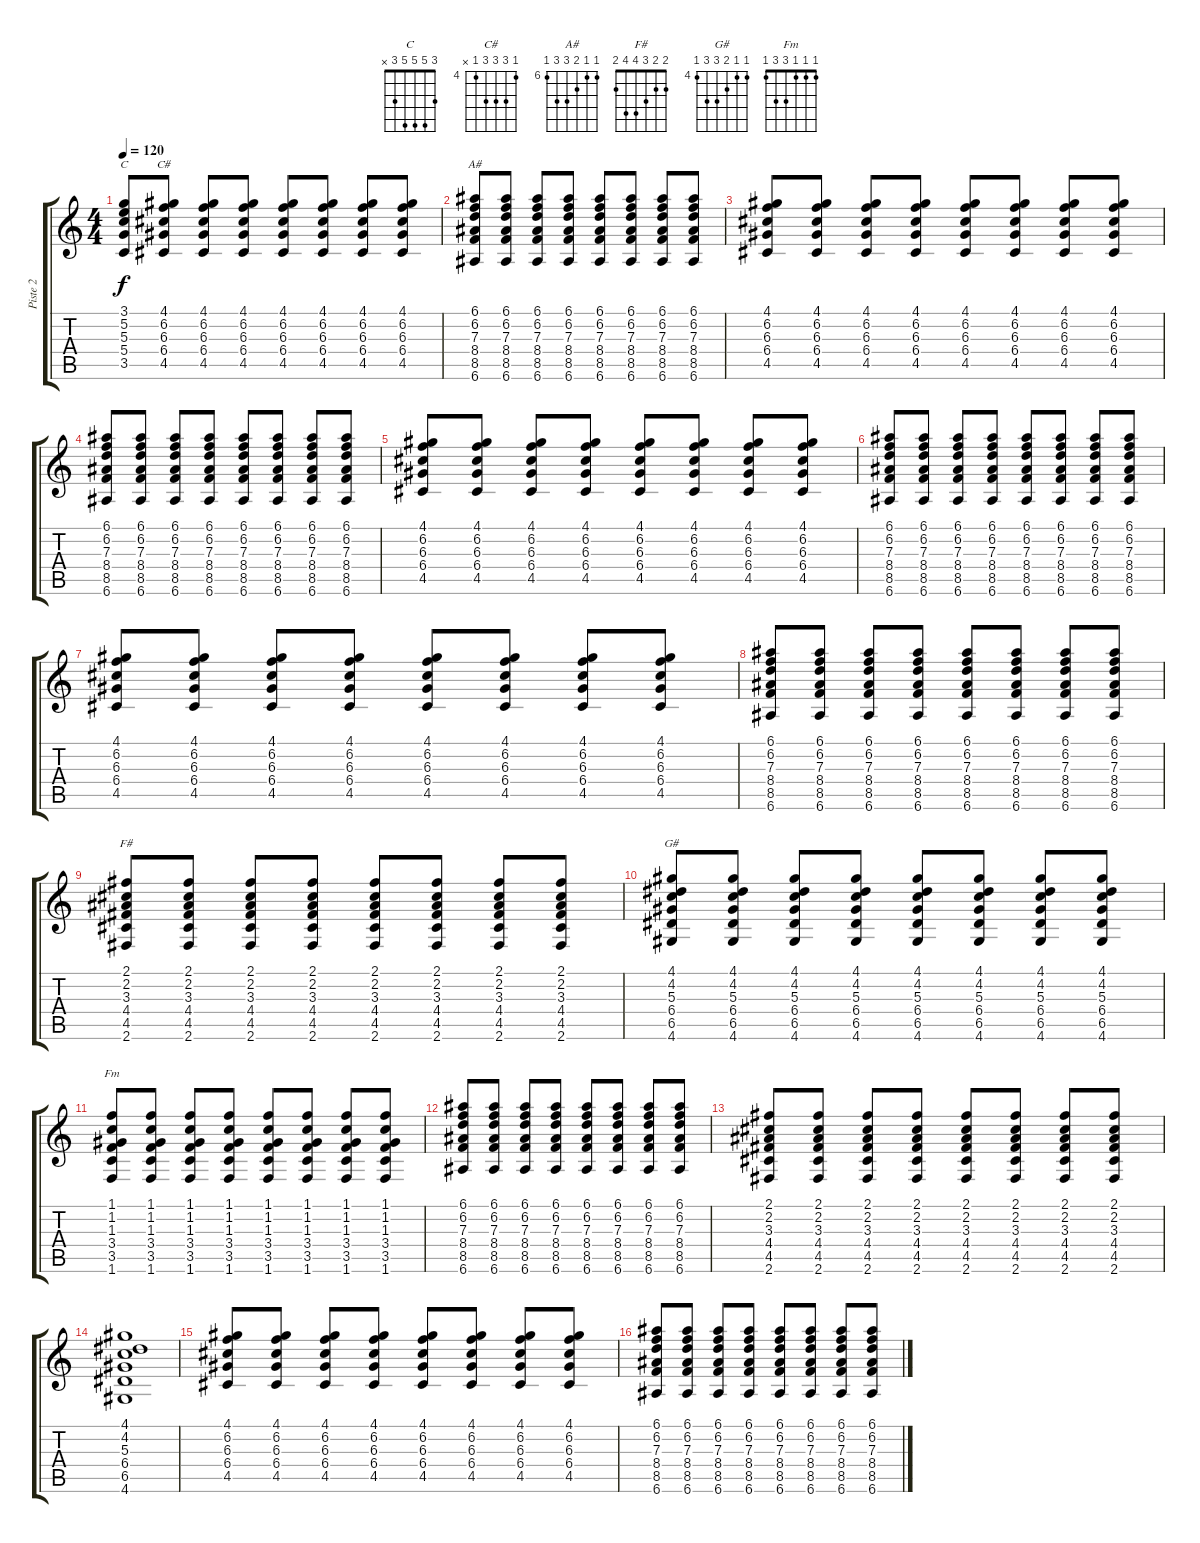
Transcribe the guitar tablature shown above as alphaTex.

\track ("Piste 2" "Piste 2") {instrument distortionguitar}
\staff {score tabs}
\tuning (E4 B3 G3 D3 A2 E2) {hide}
\chord ("C" 3 5 5 5 3 x)
\chord ("C#" 4 6 6 6 4 x) {firstfret 4}
\chord ("A#" 6 6 7 8 8 6) {firstfret 6}
\chord ("F#" 2 2 3 4 4 2)
\chord ("G#" 4 4 5 6 6 4) {firstfret 4}
\chord ("Fm" 1 1 1 3 3 1)
\ts (4 4)
\tempo 120
\clef g2
\ks c
(3.1 5.2 5.3 5.4 3.5).8{ch "C" dy f} (4.1 6.2 6.3 6.4 4.5).8{ch "C#"} (4.1 6.2 6.3 6.4 4.5).8 (4.1 6.2 6.3 6.4 4.5).8 (4.1 6.2 6.3 6.4 4.5).8 (4.1 6.2 6.3 6.4 4.5).8 (4.1 6.2 6.3 6.4 4.5).8 (4.1 6.2 6.3 6.4 4.5).8 |
(6.1 6.2 7.3 8.4 8.5 6.6).8{ch "A#"} (6.1 6.2 7.3 8.4 8.5 6.6).8 (6.1 6.2 7.3 8.4 8.5 6.6).8 (6.1 6.2 7.3 8.4 8.5 6.6).8 (6.1 6.2 7.3 8.4 8.5 6.6).8 (6.1 6.2 7.3 8.4 8.5 6.6).8 (6.1 6.2 7.3 8.4 8.5 6.6).8 (6.1 6.2 7.3 8.4 8.5 6.6).8 |
(4.1 6.2 6.3 6.4 4.5).8 (4.1 6.2 6.3 6.4 4.5).8 (4.1 6.2 6.3 6.4 4.5).8 (4.1 6.2 6.3 6.4 4.5).8 (4.1 6.2 6.3 6.4 4.5).8 (4.1 6.2 6.3 6.4 4.5).8 (4.1 6.2 6.3 6.4 4.5).8 (4.1 6.2 6.3 6.4 4.5).8 |
(6.1 6.2 7.3 8.4 8.5 6.6).8 (6.1 6.2 7.3 8.4 8.5 6.6).8 (6.1 6.2 7.3 8.4 8.5 6.6).8 (6.1 6.2 7.3 8.4 8.5 6.6).8 (6.1 6.2 7.3 8.4 8.5 6.6).8 (6.1 6.2 7.3 8.4 8.5 6.6).8 (6.1 6.2 7.3 8.4 8.5 6.6).8 (6.1 6.2 7.3 8.4 8.5 6.6).8 |
(4.1 6.2 6.3 6.4 4.5).8 (4.1 6.2 6.3 6.4 4.5).8 (4.1 6.2 6.3 6.4 4.5).8 (4.1 6.2 6.3 6.4 4.5).8 (4.1 6.2 6.3 6.4 4.5).8 (4.1 6.2 6.3 6.4 4.5).8 (4.1 6.2 6.3 6.4 4.5).8 (4.1 6.2 6.3 6.4 4.5).8 |
(6.1 6.2 7.3 8.4 8.5 6.6).8 (6.1 6.2 7.3 8.4 8.5 6.6).8 (6.1 6.2 7.3 8.4 8.5 6.6).8 (6.1 6.2 7.3 8.4 8.5 6.6).8 (6.1 6.2 7.3 8.4 8.5 6.6).8 (6.1 6.2 7.3 8.4 8.5 6.6).8 (6.1 6.2 7.3 8.4 8.5 6.6).8 (6.1 6.2 7.3 8.4 8.5 6.6).8 |
(4.1 6.2 6.3 6.4 4.5).8 (4.1 6.2 6.3 6.4 4.5).8 (4.1 6.2 6.3 6.4 4.5).8 (4.1 6.2 6.3 6.4 4.5).8 (4.1 6.2 6.3 6.4 4.5).8 (4.1 6.2 6.3 6.4 4.5).8 (4.1 6.2 6.3 6.4 4.5).8 (4.1 6.2 6.3 6.4 4.5).8 |
(6.1 6.2 7.3 8.4 8.5 6.6).8 (6.1 6.2 7.3 8.4 8.5 6.6).8 (6.1 6.2 7.3 8.4 8.5 6.6).8 (6.1 6.2 7.3 8.4 8.5 6.6).8 (6.1 6.2 7.3 8.4 8.5 6.6).8 (6.1 6.2 7.3 8.4 8.5 6.6).8 (6.1 6.2 7.3 8.4 8.5 6.6).8 (6.1 6.2 7.3 8.4 8.5 6.6).8 |
(2.1 2.2 3.3 4.4 4.5 2.6).8{ch "F#"} (2.1 2.2 3.3 4.4 4.5 2.6).8 (2.1 2.2 3.3 4.4 4.5 2.6).8 (2.1 2.2 3.3 4.4 4.5 2.6).8 (2.1 2.2 3.3 4.4 4.5 2.6).8 (2.1 2.2 3.3 4.4 4.5 2.6).8 (2.1 2.2 3.3 4.4 4.5 2.6).8 (2.1 2.2 3.3 4.4 4.5 2.6).8 |
(4.1 4.2 5.3 6.4 6.5 4.6).8{ch "G#"} (4.1 4.2 5.3 6.4 6.5 4.6).8 (4.1 4.2 5.3 6.4 6.5 4.6).8 (4.1 4.2 5.3 6.4 6.5 4.6).8 (4.1 4.2 5.3 6.4 6.5 4.6).8 (4.1 4.2 5.3 6.4 6.5 4.6).8 (4.1 4.2 5.3 6.4 6.5 4.6).8 (4.1 4.2 5.3 6.4 6.5 4.6).8 |
(1.1 1.2 1.3 3.4 3.5 1.6).8{ch "Fm"} (1.1 1.2 1.3 3.4 3.5 1.6).8 (1.1 1.2 1.3 3.4 3.5 1.6).8 (1.1 1.2 1.3 3.4 3.5 1.6).8 (1.1 1.2 1.3 3.4 3.5 1.6).8 (1.1 1.2 1.3 3.4 3.5 1.6).8 (1.1 1.2 1.3 3.4 3.5 1.6).8 (1.1 1.2 1.3 3.4 3.5 1.6).8 |
(6.1 6.2 7.3 8.4 8.5 6.6).8 (6.1 6.2 7.3 8.4 8.5 6.6).8 (6.1 6.2 7.3 8.4 8.5 6.6).8 (6.1 6.2 7.3 8.4 8.5 6.6).8 (6.1 6.2 7.3 8.4 8.5 6.6).8 (6.1 6.2 7.3 8.4 8.5 6.6).8 (6.1 6.2 7.3 8.4 8.5 6.6).8 (6.1 6.2 7.3 8.4 8.5 6.6).8 |
(2.1 2.2 3.3 4.4 4.5 2.6).8 (2.1 2.2 3.3 4.4 4.5 2.6).8 (2.1 2.2 3.3 4.4 4.5 2.6).8 (2.1 2.2 3.3 4.4 4.5 2.6).8 (2.1 2.2 3.3 4.4 4.5 2.6).8 (2.1 2.2 3.3 4.4 4.5 2.6).8 (2.1 2.2 3.3 4.4 4.5 2.6).8 (2.1 2.2 3.3 4.4 4.5 2.6).8 |
(4.1 4.2 5.3 6.4 6.5 4.6).1 |
(4.1 6.2 6.3 6.4 4.5).8 (4.1 6.2 6.3 6.4 4.5).8 (4.1 6.2 6.3 6.4 4.5).8 (4.1 6.2 6.3 6.4 4.5).8 (4.1 6.2 6.3 6.4 4.5).8 (4.1 6.2 6.3 6.4 4.5).8 (4.1 6.2 6.3 6.4 4.5).8 (4.1 6.2 6.3 6.4 4.5).8 |
(6.1 6.2 7.3 8.4 8.5 6.6).8 (6.1 6.2 7.3 8.4 8.5 6.6).8 (6.1 6.2 7.3 8.4 8.5 6.6).8 (6.1 6.2 7.3 8.4 8.5 6.6).8 (6.1 6.2 7.3 8.4 8.5 6.6).8 (6.1 6.2 7.3 8.4 8.5 6.6).8 (6.1 6.2 7.3 8.4 8.5 6.6).8 (6.1 6.2 7.3 8.4 8.5 6.6).8
